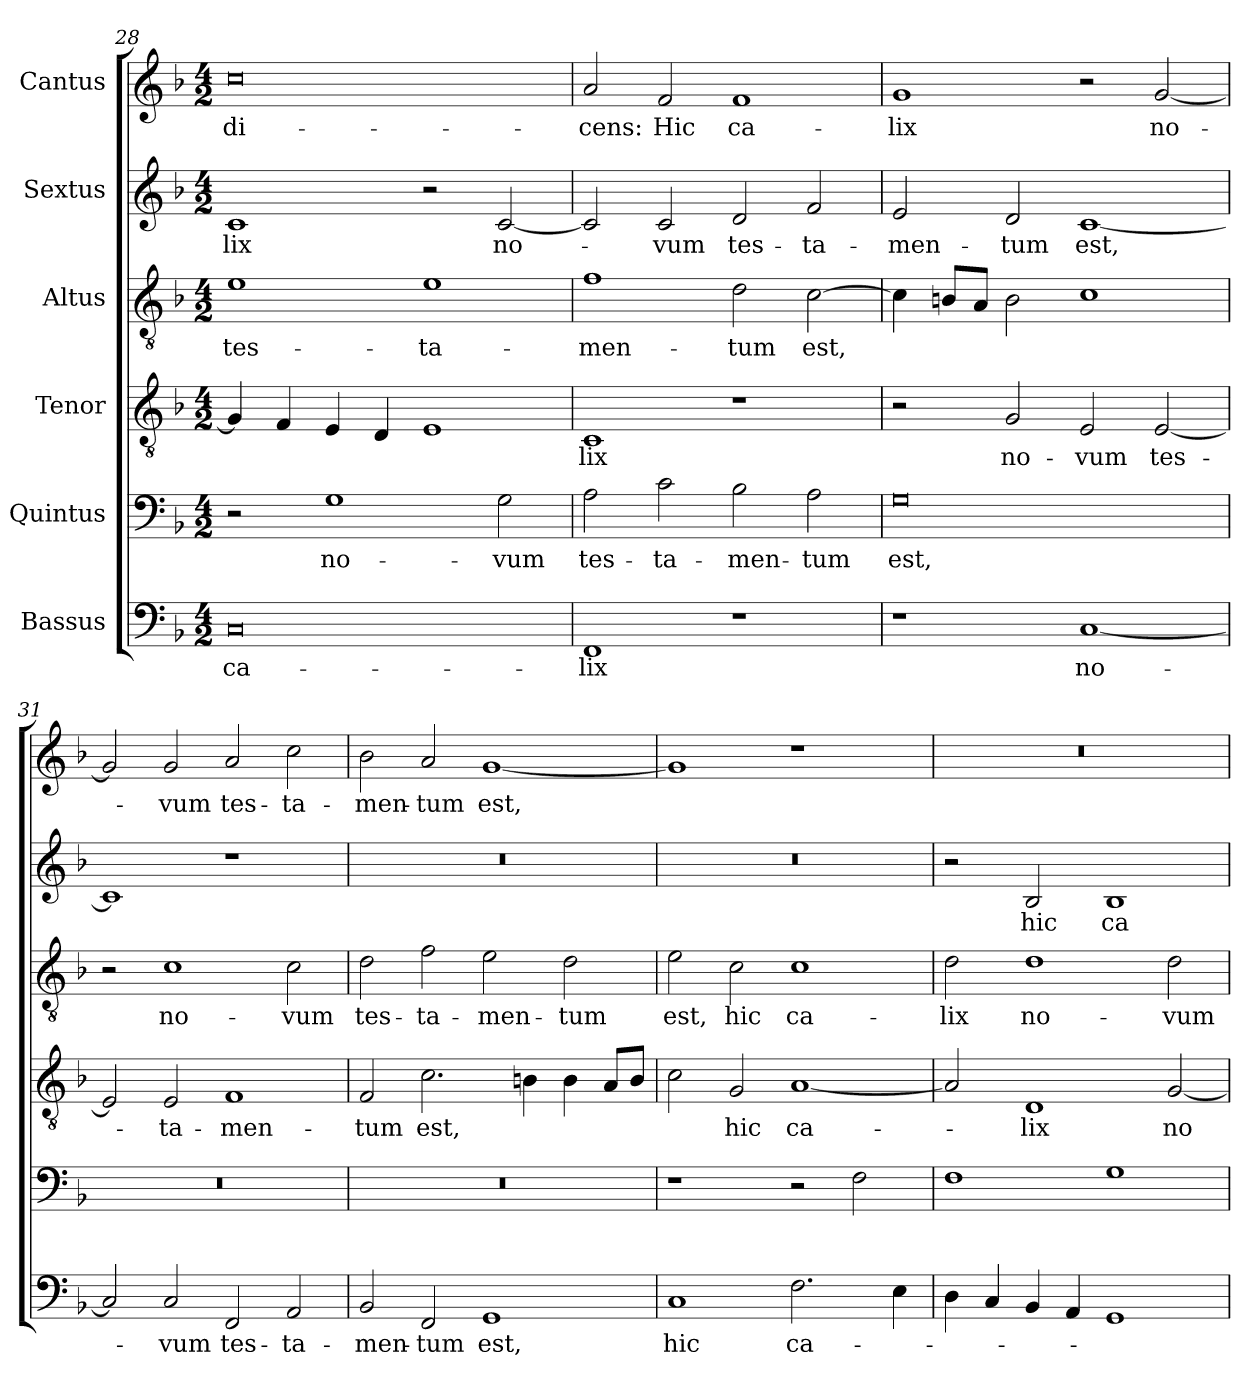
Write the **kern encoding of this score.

**kern	**text	**kern	**text	**kern	**text	**kern	**text	**kern	**text	**kern	**text
*part6	*part6	*part5	*part5	*part4	*part4	*part3	*part3	*part2	*part2	*part1	*part1
*staff6	*staff6	*staff5	*staff5	*staff4	*staff4	*staff3	*staff3	*staff2	*staff2	*staff1	*staff1
*I"Bassus	*	*I"Quintus	*	*I"Tenor	*	*I"Altus	*	*I"Sextus	*	*I"Cantus	*
*clefF4	*	*clefF4	*	*clefGv2	*	*clefGv2	*	*clefG2	*	*clefG2	*
*k[b-]	*	*k[b-]	*	*k[b-]	*	*k[b-]	*	*k[b-]	*	*k[b-]	*
*F:	*	*F:	*	*F:	*	*F:	*	*F:	*	*F:	*
*M4/2	*	*M4/2	*	*M4/2	*	*M4/2	*	*M4/2	*	*M4/2	*
=28	=28	=28	=28	=28	=28	=28	=28	=28	=28	=28	=28
!	!LO:LY:b	!	!	!	!	!	!LO:LY:b	!	!LO:LY:b	!	!LO:LY:b
0C	ca-	2r	.	4G/]	.	1e	tes-	1c	-lix	0cc	di-
.	.	.	.	4F/	.	.	.	.	.	.	.
!	!	!	!LO:LY:b	!	!	!	!	!	!	!	!
.	.	1G	no-	4E/	.	.	.	.	.	.	.
.	.	.	.	4D/	.	.	.	.	.	.	.
!	!	!	!	!	!	!	!LO:LY:b	!	!	!	!
.	.	.	.	1E	.	1e	-ta-	2r	.	.	.
!	!	!	!LO:LY:b	!	!	!	!	!	!LO:LY:b	!	!
.	.	2G\	-vum	.	.	.	.	[2c/	no-	.	.
=29	=29	=29	=29	=29	=29	=29	=29	=29	=29	=29	=29
!	!LO:LY:b	!	!LO:LY:b	!	!LO:LY:b	!	!LO:LY:b	!	!	!	!LO:LY:b
1FF	-lix	2A\	tes-	1C	-lix	1f	-men-	2c/]	.	2a/	-cens:
!	!	!	!LO:LY:b	!	!	!	!	!	!LO:LY:b	!	!LO:LY:b
.	.	2c\	-ta-	.	.	.	.	2c/	-vum	2f/	Hic
!	!	!	!LO:LY:b	!	!	!	!LO:LY:b	!	!LO:LY:b	!	!LO:LY:b
1r	.	2B-\	-men-	1r	.	2d\	-tum	2d/	tes-	1f	ca-
!	!	!	!LO:LY:b	!	!	!	!LO:LY:b	!	!LO:LY:b	!	!
.	.	2A\	-tum	.	.	[2c\	est,	2f/	-ta-	.	.
=30	=30	=30	=30	=30	=30	=30	=30	=30	=30	=30	=30
!	!	!	!LO:LY:b	!	!	!	!	!	!LO:LY:b	!	!LO:LY:b
1r	.	0G	est,	2r	.	4c\]	.	2e/	-men-	1g	-lix
.	.	.	.	.	.	8Bn/L	.	.	.	.	.
.	.	.	.	.	.	8A/J	.	.	.	.	.
!	!	!	!	!	!LO:LY:b	!	!	!	!LO:LY:b	!	!
.	.	.	.	2G/	no-	2B\	.	2d/	-tum	.	.
!	!LO:LY:b	!	!	!	!LO:LY:b	!	!	!	!LO:LY:b	!	!
[1C	no-	.	.	2E/	-vum	1c	.	[1c	est,	2r	.
!	!	!	!	!	!LO:LY:b	!	!	!	!	!	!LO:LY:b
.	.	.	.	[2E/	tes-	.	.	.	.	[2g/	no-
!!LO:LB:g=z
=31	=31	=31	=31	=31	=31	=31	=31	=31	=31	=31	=31
2C/]	.	0r	.	2E/]	.	2r	.	1c]	.	2g/]	.
!	!LO:LY:b	!	!	!	!LO:LY:b	!	!LO:LY:b	!	!	!	!LO:LY:b
2C/	-vum	.	.	2E/	-ta-	1c	no-	.	.	2g/	-vum
!	!LO:LY:b	!	!	!	!LO:LY:b	!	!	!	!	!	!LO:LY:b
2FF/	tes-	.	.	1F	-men-	.	.	1r	.	2a/	tes-
!	!LO:LY:b	!	!	!	!	!	!LO:LY:b	!	!	!	!LO:LY:b
2AA/	-ta-	.	.	.	.	2c\	-vum	.	.	2cc\	-ta-
=32	=32	=32	=32	=32	=32	=32	=32	=32	=32	=32	=32
!	!LO:LY:b	!	!	!	!LO:LY:b	!	!LO:LY:b	!	!	!	!LO:LY:b
2BB-/	-men-	0r	.	2F/	-tum	2d\	tes-	0r	.	2b-\	-men-
!	!LO:LY:b	!	!	!	!LO:LY:b	!	!LO:LY:b	!	!	!	!LO:LY:b
2FF/	-tum	.	.	2.c\	est,	2f\	-ta-	.	.	2a/	-tum
!	!LO:LY:b	!	!	!	!	!	!LO:LY:b	!	!	!	!LO:LY:b
1GG	est,	.	.	.	.	2e\	-men-	.	.	[1g	est,
.	.	.	.	4Bn\	.	.	.	.	.	.	.
!	!	!	!	!	!	!	!LO:LY:b	!	!	!	!
.	.	.	.	4B\	.	2d\	-tum	.	.	.	.
.	.	.	.	8A/L	.	.	.	.	.	.	.
.	.	.	.	8B/J	.	.	.	.	.	.	.
=33	=33	=33	=33	=33	=33	=33	=33	=33	=33	=33	=33
!	!LO:LY:b	!	!	!	!	!	!LO:LY:b	!	!	!	!
1C	hic	1r	.	2c\	.	2e\	est,	0r	.	1g]	.
!	!	!	!	!	!LO:LY:b	!	!LO:LY:b	!	!	!	!
.	.	.	.	2G/	hic	2c\	hic	.	.	.	.
!	!LO:LY:b	!	!	!	!LO:LY:b	!	!LO:LY:b	!	!	!	!
2.F\	ca-	2r	.	[1A	ca-	1c	ca-	.	.	1r	.
.	.	2F\	.	.	.	.	.	.	.	.	.
4E\	.	.	.	.	.	.	.	.	.	.	.
=34	=34	=34	=34	=34	=34	=34	=34	=34	=34	=34	=34
!	!	!	!	!	!	!	!LO:LY:b	!	!	!	!
4D\	.	1F	.	2A/]	.	2d\	-lix	2r	.	0r	.
4C/	.	.	.	.	.	.	.	.	.	.	.
!	!	!	!	!	!LO:LY:b	!	!LO:LY:b	!	!LO:LY:b	!	!
4BB-/	.	.	.	1D	-lix	1d	no-	2B-/	hic	.	.
4AA/	.	.	.	.	.	.	.	.	.	.	.
!	!	!	!	!	!	!	!	!	!LO:LY:b	!	!
1GG	.	1G	.	.	.	.	.	1B-	ca-	.	.
!	!	!	!	!	!LO:LY:b	!	!LO:LY:b	!	!	!	!
.	.	.	.	[2G/	no-	2d\	-vum	.	.	.	.
=	=	=	=	=	=	=	=	=	=	=	=
*-	*-	*-	*-	*-	*-	*-	*-	*-	*-	*-	*-
